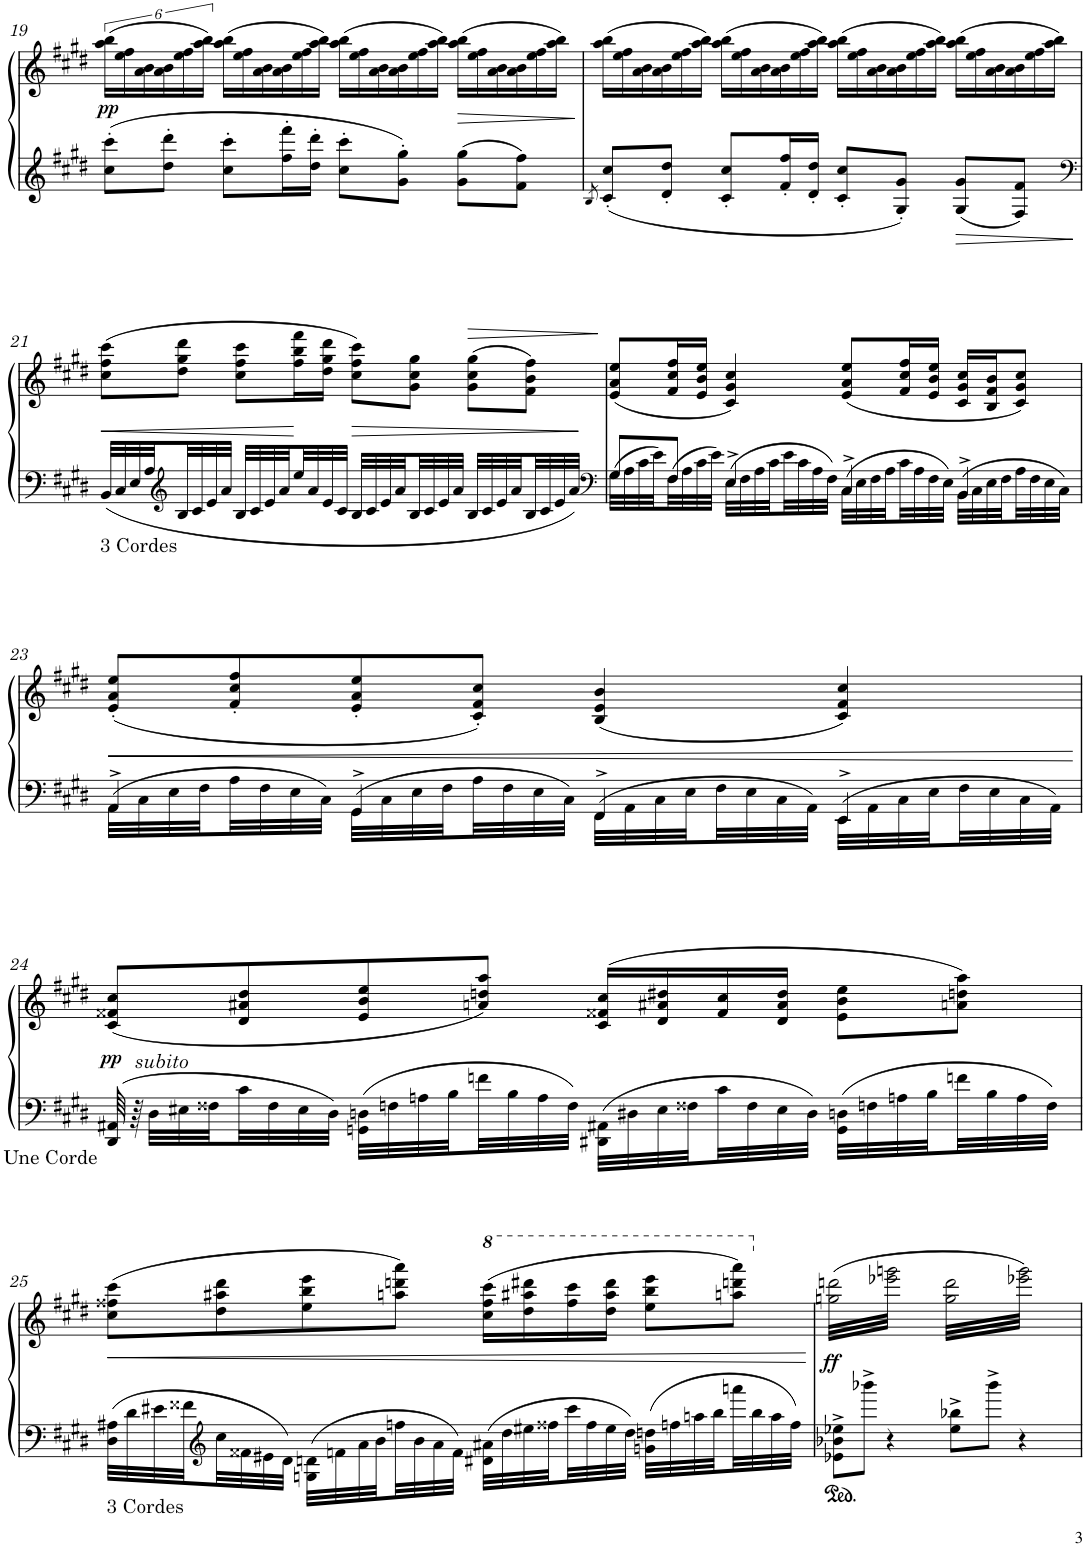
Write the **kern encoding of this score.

**kern	**kern	**dynam
*part1	*part1	*part1
*staff2	*staff1	*staff1/2
*I"Piano	*	*
*I'Pno	*	*
!!LO:PB:g=z
*clefG2	*clefG2	*
*k[f#c#g#d#]	*k[f#c#g#d#]	*
*M4/4	*M4/4	*
*met(c)	*met(c)	*
=19	=19	=19
!	!	!LO:DY:b
8cc#\' 8ccc#\'L	(24aa\ 24bb\LL	pp
.	24ee\ 24ff#\	.
.	24a\ 24b\	.
8dd#\' 8ddd#\'J	24a\ 24b\	.
.	24ee\ 24ff#\	.
.	24aa\ 24bb\JJ)	.
*	*Xtuplet	*
8cc#\' 8ccc#\'L	(24aa\ 24bb\LL	.
.	24ee\ 24ff#\	.
.	24a\ 24b\	.
16ff#\' 16fff#\'L	24a\ 24b\	.
.	24ee\ 24ff#\	.
16dd#\' 16ddd#\'JJ	.	.
.	24aa\ 24bb\JJ)	.
8cc#\' 8ccc#\'L	(24aa\ 24bb\LL	.
.	24ee\ 24ff#\	.
.	24a\ 24b\	.
8g#\' 8gg#\'J	24a\ 24b\	.
.	24ee\ 24ff#\	.
.	24aa\ 24bb\JJ)	.
8g#\ 8gg#\L	(24aa\ 24bb\LL	.
.	24ee\ 24ff#\	.
.	24a\ 24b\	.
8f#\ 8ff#\J	24a\ 24b\	.
.	24ee\ 24ff#\	.
.	24aa\ 24bb\JJ)	.
=20	=20	=20
8qB/	.	.
8c#/' 8cc#/'L	(24aa\ 24bb\LL	.
.	24ee\ 24ff#\	.
.	24a\ 24b\	.
8d#/' 8dd#/'J	24a\ 24b\	.
.	24ee\ 24ff#\	.
.	24aa\ 24bb\JJ)	.
8c#/' 8cc#/'L	(24aa\ 24bb\LL	.
.	24ee\ 24ff#\	.
.	24a\ 24b\	.
16f#/' 16ff#/'L	24a\ 24b\	.
.	24ee\ 24ff#\	.
16d#/' 16dd#/'JJ	.	.
.	24aa\ 24bb\JJ)	.
8c#/' 8cc#/'L	(24aa\ 24bb\LL	.
.	24ee\ 24ff#\	.
.	24a\ 24b\	.
8G#/' 8g#/'J	24a\ 24b\	.
.	24ee\ 24ff#\	.
.	24aa\ 24bb\JJ)	.
8G#/ 8g#/L	(24aa\ 24bb\LL	.
.	24ee\ 24ff#\	.
.	24a\ 24b\	.
8F#/ 8f#/J	24a\ 24b\	.
.	24ee\ 24ff#\	.
.	24aa\ 24bb\JJ)	.
!!LO:LB:g=z
=21	=21	=21
*clefF4	*	*
!LO:TX:b:t=3 Cordes	!	!
!	!	!LO:HP:b
32BB/LLL	(8cc#\ 8ff#\ 8ccc#\L	<
32C#/	.	.
32E/	.	.
32A/	.	.
*clefG2	*	*
32B/	8dd#\ 8gg#\ 8ddd#\J	.
32c#/	.	.
32e/	.	.
32a/JJJ	.	.
32B/LLL	8cc#\ 8ff#\ 8ccc#\L	.
32c#/	.	.
32e/	.	.
32a/	.	.
32ee/	16ff#\ 16bb\ 16fff#\L	.
32a/	.	.
32e/	16dd#\ 16gg#\ 16ddd#\JJ	[
32c#/JJJ	.	.
!	!	!LO:HP:b
32B/LLL	8cc#\ 8ff#\ 8ccc#\L)	>
32c#/	.	.
32e/	.	.
32a/	.	.
32B/	8g#\ 8cc#\ 8gg#\J	.
32c#/	.	.
32e/	.	.
32a/JJJ	.	.
!	!	!LO:HP:b
32B/LLL	(8g#\ 8cc#\ 8gg#\L	>
32c#/	.	.
32e/	.	.
32a/	.	.
32B/	8f#\ 8b\ 8ff#\J)	.
32c#/	.	.
32e/	.	.
32a/JJJ	.	.
.	.	] ]
=22	=22	=22
*clefF4	*	*
*^	*	*
8G#/L	32G#\LLL	(8e/ 8a/ 8ee/L	.
.	32A\	.	.
.	32c#\	.	.
.	32e\	.	.
8F#/J	32F#\	16f#/ 16cc#/ 16ff#/L	.
.	32A\	.	.
.	32c#\	16e/ 16b/ 16ee/JJ	.
.	32e\JJJ	.	.
4E^/	32E\LLL	4c#/ 4g#/ 4cc#/)	.
.	32F#\	.	.
.	32A\	.	.
.	32c#\	.	.
.	32e\	.	.
.	32c#\	.	.
.	32A\	.	.
.	32F#\JJJ	.	.
4C#^/	32C#\LLL	(<8e/ 8a/ 8ee/L	.
.	32E\	.	.
.	32F#\	.	.
.	32A\	.	.
.	32c#\	16f#/ 16cc#/ 16ff#/L	.
.	32A\	.	.
.	32F#\	16e/ 16b/ 16ee/JJ	.
.	32E\JJJ	.	.
4BB^/	32BB\LLL	16c#/ 16g#/ 16cc#/LL	.
.	32C#\	.	.
.	32E\	16B/ 16f#/ 16b/J	.
.	32F#\	.	.
.	32A\	8c#/ 8g#/ 8cc#/J)	.
.	32F#\	.	.
.	32E\	.	.
.	32C#\JJJ	.	.
!!LO:LB:g=z
=23	=23	=23	=23
!	!	!	!LO:HP:b
4AA^/	32AA\LLL	(8e/' 8a/' 8ee/'L	<
.	32C#\	.	.
.	32E\	.	.
.	32F#\	.	.
.	32A\	8f#/' 8cc#/' 8ff#/'	.
.	32F#\	.	.
.	32E\	.	.
.	32C#\JJJ	.	.
4GG#^/	32GG#\LLL	8e/' 8a/' 8ee/'	.
.	32C#\	.	.
.	32E\	.	.
.	32F#\	.	.
.	32A\	8c#/' 8f#/' 8cc#/'J)	.
.	32F#\	.	.
.	32E\	.	.
.	32C#\JJJ	.	.
4FF#^/	32FF#\LLL	(4B/ 4e/ 4b/	.
.	32AA\	.	.
.	32C#\	.	.
.	32E\	.	.
.	32F#\	.	.
.	32E\	.	.
.	32C#\	.	.
.	32AA\JJJ	.	.
4EE^/	32EE\LLL	4c#/ 4f#/ 4cc#/)	.
.	32AA\	.	.
.	32C#\	.	.
.	32E\	.	.
.	32F#\	.	.
.	32E\	.	.
.	32C#\	.	.
.	32AA\JJJ	.	.
*v	*v	*	*
.	.	[
!!LO:LB:g=z
=24	=24	=24
!	!LO:TX:b:i:t=subito	!
!LO:TX:b:t=Une Corde	!	!
!	!	!LO:DY:b
64DD#/ 64AA#X/	(8c#/ 8f##X/ 8cc#/L	pp
64r	.	.
32D#\LLL	.	.
32E#X\	.	.
32F##X\	.	.
32c#\	8d#/ 8a#X/ 8dd#/	.
32F##\	.	.
32E#\	.	.
32D#\JJJ	.	.
32GGn\ 32Dn\LLL	8e/ 8b/ 8ee/	.
32Fn\	.	.
32An\	.	.
32B\	.	.
32fn\	8an/ 8ddn/ 8aa/J)	.
32B\	.	.
32A\	.	.
32F\JJJ	.	.
32DD#X\ 32AA#X\LLL	(16c#/ 16f##X/ 16cc#/LL	.
32D#X\	.	.
32E#\	16d#/ 16a#X/ 16dd#X/	.
32F##X\	.	.
32c#\	16f##/ 16cc#/	.
32F##\	.	.
32E#\	16d#/ 16a#/ 16dd#/JJ	.
32D#\JJJ	.	.
32GG\ 32Dn\LLL	8e\ 8b\ 8ee\L	.
32Fn\	.	.
32An\	.	.
32B\	.	.
32fn\	8an\ 8ddn\ 8aa\J)	.
32B\	.	.
32A\	.	.
32F\JJJ	.	.
!!LO:LB:g=z
=25	=25	=25
!LO:TX:b:t=3 Cordes	!	!
!	!	!LO:HP:b
32D#\ 32A#X\LLL	(8cc#\ 8ff##X\ 8ccc#\L	<
32d#\	.	.
32e#X\	.	.
32f##X\	.	.
*clefG2	*	*
32cc#\	8dd#\ 8aa#X\ 8ddd#\	.
32f##X\	.	.
32e#X\	.	.
32d#\JJJ	.	.
32Gn\ 32dn\LLL	8ee\ 8bb\ 8eee\	.
32fn\	.	.
32a\	.	.
32b\	.	.
32ffn\	8aan\ 8dddn\ 8aaa\J)	.
32b\	.	.
32a\	.	.
32f\JJJ	.	.
*	*8va	*
32d#X\ 32a#X\LLL	(16ccc#\ 16fff##\ 16cccc#\LL	.
32dd#\	.	.
32ee#X\	16ddd#\ 16aaa#X\ 16dddd#X\	.
32ff##X\	.	.
32ccc#\	16fff##\ 16cccc#\	.
32ff##\	.	.
32ee#\	16ddd#\ 16aaa#\ 16dddd#\JJ	.
32dd#\JJJ	.	.
32gn\ 32ddn\LLL	8eee\ 8bbb\ 8eeee\L	.
32ffn\	.	.
32aan\	.	.
32bb\	.	.
32aaan\	8aaan\ 8ddddn\ 8aaaa\J)	.
32bb\	.	.
32aa\	.	.
32ff\JJJ	.	.
.	.	[
=26	=26	=26
*	*X8va	*
!	!LO:N:n=1:head=open	!
!	!LO:N:n=2:head=open	!LO:DY:b
*	*^	*
*	*tremolo	*	*
8e-X\^ 8b-X\^ 8ee-X\^L	(32ggn\ 32dddn\LLL	64gg 64dddLLLL	ff
.	.	64eee-X 64ggg	.
.	32ryy	64gg 64ddd	.
.	.	64eee-X 64ggg	.
.	32ryy	64gg 64ddd	.
.	.	64eee-X 64ggg	.
.	32ryy	64gg 64ddd	.
.	.	64eee-X 64ggg	.
8bbb-X^\J	32ryy	64gg 64ddd	.
.	.	64eee-X 64ggg	.
.	32ryy	64gg 64ddd	.
.	.	64eee-X 64ggg	.
.	32ryy	64gg 64ddd	.
.	.	64eee-X 64ggg	.
.	32ryy	64gg 64ddd	.
.	.	64eee-X 64ggg	.
!	!LO:N:n=1:head=open	!	!
!	!LO:N:n=2:head=open	!	!
4r	32eee-X\ 32gggn\JJJ	64gg 64ddd	.
.	.	64eee-X 64ggg	.
.	8..ryy	64gg 64ddd	.
.	.	64eee-X 64ggg	.
.	.	64gg 64ddd	.
.	.	64eee-X 64ggg	.
.	.	64gg 64ddd	.
.	.	64eee-X 64ggg	.
.	.	64gg 64ddd	.
.	.	64eee-X 64ggg	.
.	.	64gg 64ddd	.
.	.	64eee-X 64ggg	.
.	.	64gg 64ddd	.
.	.	64eee-X 64ggg	.
.	.	64gg 64ddd	.
.	.	64eee-X 64gggJJJJ	.
!	!LO:N:n=1:head=open	!	!
!	!LO:N:n=2:head=open	!	!
8ee-\^ 8bb-X\^L	32gg\ 32ddd\LLL	64gg 64dddLLLL	.
.	.	64eee-X 64ggg	.
.	32ryy	64gg 64ddd	.
.	.	64eee-X 64ggg	.
.	32ryy	64gg 64ddd	.
.	.	64eee-X 64ggg	.
.	32ryy	64gg 64ddd	.
.	.	64eee-X 64ggg	.
8bbb-^\J	32ryy	64gg 64ddd	.
.	.	64eee-X 64ggg	.
.	32ryy	64gg 64ddd	.
.	.	64eee-X 64ggg	.
.	32ryy	64gg 64ddd	.
.	.	64eee-X 64ggg	.
.	32ryy	64gg 64ddd	.
.	.	64eee-X 64ggg	.
!	!LO:N:n=1:head=open	!	!
!	!LO:N:n=2:head=open	!	!
4r	32eee-\ 32ggg\JJJ)	64gg 64ddd	.
.	.	64eee-X 64ggg	.
.	8..ryy	64gg 64ddd	.
.	.	64eee-X 64ggg	.
.	.	64gg 64ddd	.
.	.	64eee-X 64ggg	.
.	.	64gg 64ddd	.
.	.	64eee-X 64ggg	.
.	.	64gg 64ddd	.
.	.	64eee-X 64ggg	.
.	.	64gg 64ddd	.
.	.	64eee-X 64ggg	.
.	.	64gg 64ddd	.
.	.	64eee-X 64ggg	.
.	.	64gg 64ddd	.
.	.	64eee-X 64gggJJJJ	.
*	*Xtremolo	*	*
.	.	.	.
.	.	.	.
.	.	.	.
.	.	.	.
.	.	.	.
.	.	.	.
.	.	.	.
.	.	.	.
.	.	.	.
.	.	.	.
.	.	.	.
.	.	.	.
.	.	.	.
.	.	.	.
.	.	.	.
.	.	.	.
*	*v	*v	*
=	=	=
*-	*-	*-
